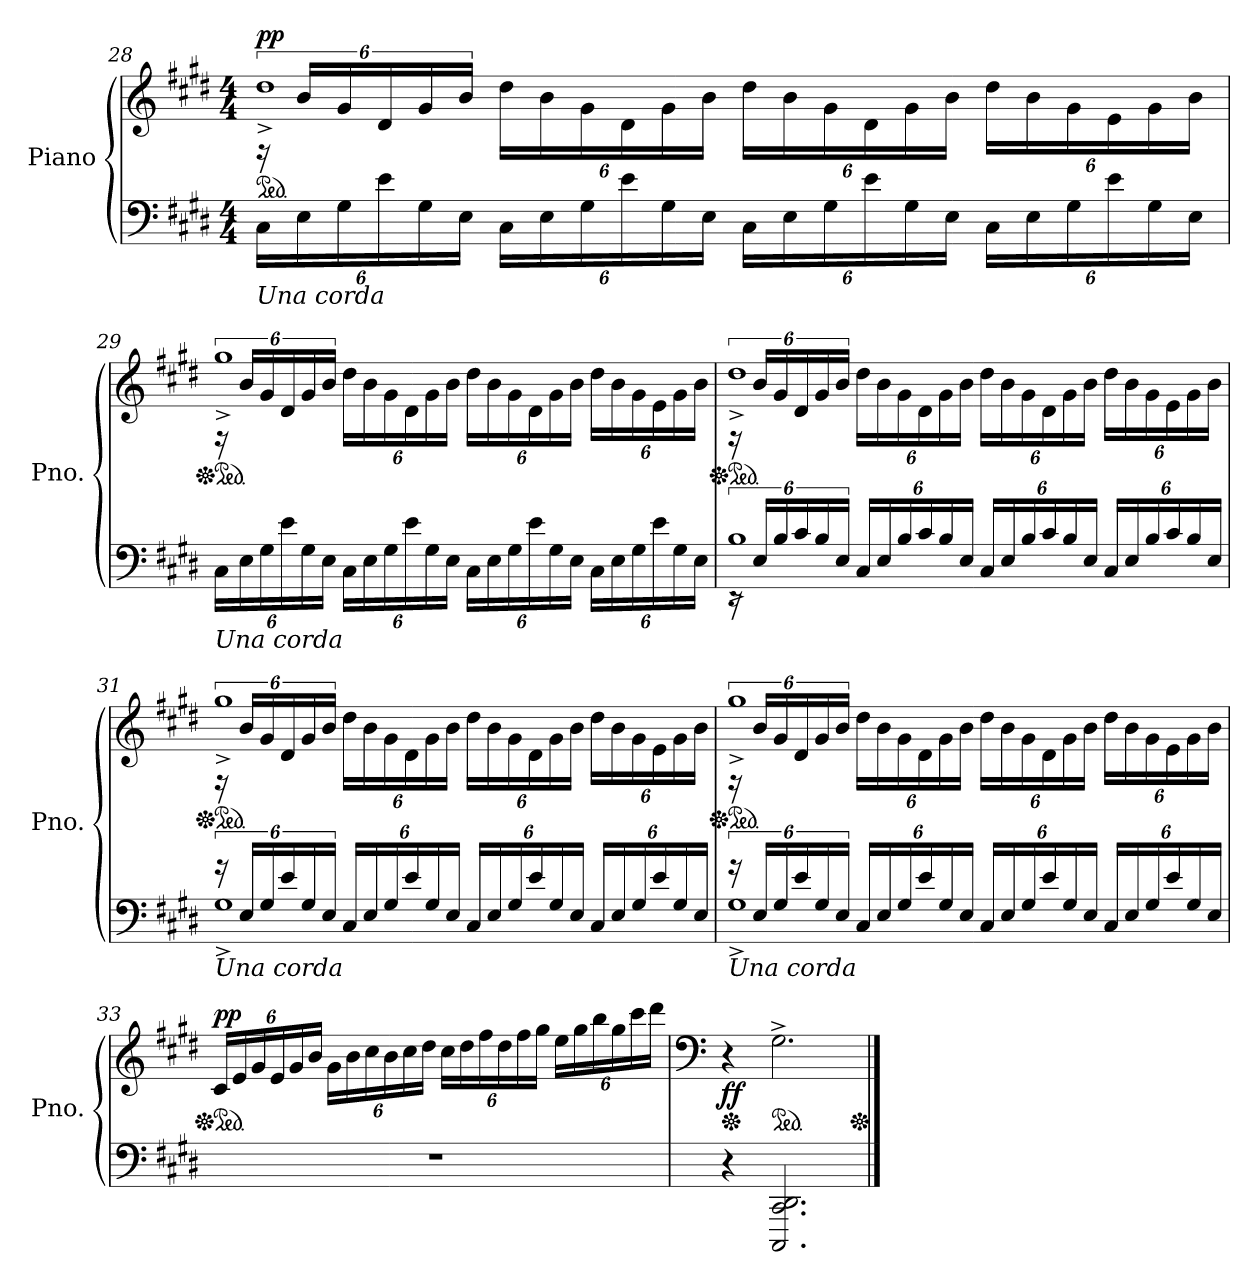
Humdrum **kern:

**kern	**kern	**dynam
*part1	*part1	*part1
*staff2	*staff1	*staff1/2
*I"Piano	*	*
*I'Pno.	*	*
!!LO:LB:g=z
*clefF4	*clefG2	*
*k[f#c#g#d#]	*k[f#c#g#d#]	*
*M4/4	*M4/4	*
*Xbrackettup	*	*
*	*ped	*
=28	=28	=28
*	*^	*
!LO:TX:b:i:t=Una corda	!	!	!
!	!	!	!LO:DY:a
24C#\LL	24rF	1dd#^	pp
24E\	24b/LL	.	.
24G#\	24g#/	.	.
*	*Xbrackettup	*	*
24e\	24d#/	.	.
24G#\	24g#/	.	.
24E\JJ	24b/JJ	.	.
24C#\LL	24dd#\LL	.	.
24E\	24b\	.	.
24G#\	24g#\	.	.
24e\	24d#\	.	.
24G#\	24g#\	.	.
24E\JJ	24b\JJ	.	.
24C#\LL	24dd#\LL	.	.
24E\	24b\	.	.
24G#\	24g#\	.	.
24e\	24d#\	.	.
24G#\	24g#\	.	.
24E\JJ	24b\JJ	.	.
24C#\LL	24dd#\LL	.	.
24E\	24b\	.	.
24G#\	24g#\	.	.
24e\	24e\	.	.
24G#\	24g#\	.	.
24E\JJ	24b\JJ	.	.
=29	=29	=29	=29
*	*Xped	*	*
*	*ped	*	*
*	*brackettup	*	*
!LO:TX:b:i:t=Una corda	!	!	!
24C#\LL	24rF	1gg#^	.
24E\	24b/LL	.	.
24G#\	24g#/	.	.
*	*Xbrackettup	*	*
24e\	24d#/	.	.
24G#\	24g#/	.	.
24E\JJ	24b/JJ	.	.
24C#\LL	24dd#\LL	.	.
24E\	24b\	.	.
24G#\	24g#\	.	.
24e\	24d#\	.	.
24G#\	24g#\	.	.
24E\JJ	24b\JJ	.	.
24C#\LL	24dd#\LL	.	.
24E\	24b\	.	.
24G#\	24g#\	.	.
24e\	24d#\	.	.
24G#\	24g#\	.	.
24E\JJ	24b\JJ	.	.
24C#\LL	24dd#\LL	.	.
24E\	24b\	.	.
24G#\	24g#\	.	.
24e\	24e\	.	.
24G#\	24g#\	.	.
24E\JJ	24b\JJ	.	.
!!LO:LB:g=z	!!
=30	=30	=30	=30
*brackettup	*	*	*
*^	*	*	*
*	*	*Xped	*	*
*	*	*ped	*	*
*	*	*brackettup	*	*
24rEE	1B^	24rF	1dd#^	.
24E/LL	.	24b/LL	.	.
24B/	.	24g#/	.	.
*Xbrackettup	*	*Xbrackettup	*	*
24c#/	.	24d#/	.	.
24B/	.	24g#/	.	.
24E/JJ	.	24b/JJ	.	.
24C#/LL	.	24dd#\LL	.	.
24E/	.	24b\	.	.
24B/	.	24g#\	.	.
24c#/	.	24d#\	.	.
24B/	.	24g#\	.	.
24E/JJ	.	24b\JJ	.	.
24C#/LL	.	24dd#\LL	.	.
24E/	.	24b\	.	.
24B/	.	24g#\	.	.
24c#/	.	24d#\	.	.
24B/	.	24g#\	.	.
24E/JJ	.	24b\JJ	.	.
24C#/LL	.	24dd#\LL	.	.
24E/	.	24b\	.	.
24B/	.	24g#\	.	.
24c#/	.	24e\	.	.
24B/	.	24g#\	.	.
24E/JJ	.	24b\JJ	.	.
!!LO:LB:g=z	!!
=31	=31	=31	=31	=31
*brackettup	*	*	*	*
*	*	*Xped	*	*
*	*	*ped	*	*
*	*	*brackettup	*	*
!LO:TX:b:i:t=Una corda	!	!	!	!
24r	1G#^	24rF	1gg#^	.
24E/LL	.	24b/LL	.	.
24G#/	.	24g#/	.	.
*Xbrackettup	*	*Xbrackettup	*	*
24e/	.	24d#/	.	.
24G#/	.	24g#/	.	.
24E/JJ	.	24b/JJ	.	.
24C#/LL	.	24dd#\LL	.	.
24E/	.	24b\	.	.
24G#/	.	24g#\	.	.
24e/	.	24d#\	.	.
24G#/	.	24g#\	.	.
24E/JJ	.	24b\JJ	.	.
24C#/LL	.	24dd#\LL	.	.
24E/	.	24b\	.	.
24G#/	.	24g#\	.	.
24e/	.	24d#\	.	.
24G#/	.	24g#\	.	.
24E/JJ	.	24b\JJ	.	.
24C#/LL	.	24dd#\LL	.	.
24E/	.	24b\	.	.
24G#/	.	24g#\	.	.
24e/	.	24e\	.	.
24G#/	.	24g#\	.	.
24E/JJ	.	24b\JJ	.	.
!!LO:PB:g=z	!!
=32	=32	=32	=32	=32
*brackettup	*	*	*	*
*	*	*Xped	*	*
*	*	*ped	*	*
*	*	*brackettup	*	*
!LO:TX:b:i:t=Una corda	!	!	!	!
24r	1G#^	24rF	1gg#^	.
24E/LL	.	24b/LL	.	.
24G#/	.	24g#/	.	.
*Xbrackettup	*	*Xbrackettup	*	*
24e/	.	24d#/	.	.
24G#/	.	24g#/	.	.
24E/JJ	.	24b/JJ	.	.
24C#/LL	.	24dd#\LL	.	.
24E/	.	24b\	.	.
24G#/	.	24g#\	.	.
24e/	.	24d#\	.	.
24G#/	.	24g#\	.	.
24E/JJ	.	24b\JJ	.	.
24C#/LL	.	24dd#\LL	.	.
24E/	.	24b\	.	.
24G#/	.	24g#\	.	.
24e/	.	24d#\	.	.
24G#/	.	24g#\	.	.
24E/JJ	.	24b\JJ	.	.
24C#/LL	.	24dd#\LL	.	.
24E/	.	24b\	.	.
24G#/	.	24g#\	.	.
24e/	.	24e\	.	.
24G#/	.	24g#\	.	.
24E/JJ	.	24b\JJ	.	.
*v	*v	*	*	*
*	*v	*v	*
!!LO:LB:g=z
=33	=33	=33
*	*Xped	*
*	*ped	*
!	!	!LO:DY:a
1r	24c#/LL	pp
.	24e/	.
.	24g#/	.
.	24e/	.
.	24g#/	.
.	24b/JJ	.
.	24g#\LL	.
.	24b\	.
.	24cc#\	.
.	24b\	.
.	24cc#\	.
.	24dd#\JJ	.
.	24cc#\LL	.
.	24dd#\	.
.	24ff#\	.
.	24dd#\	.
.	24ff#\	.
.	24gg#\JJ	.
.	24ee\LL	.
.	24gg#\	.
.	24bb\	.
.	24gg#\	.
.	24ccc#\	.
.	24ddd#\JJ	.
=34	=34	=34
*	*clefF4	*
*	*Xped	*
!	!	!LO:DY:b
4r	4r	ff
*	*ped	*
2.CCC#/ 2.CC#/ 2.DD#/	2.G#^\	.
*	*Xped	*
==	==	==
*-	*-	*-
